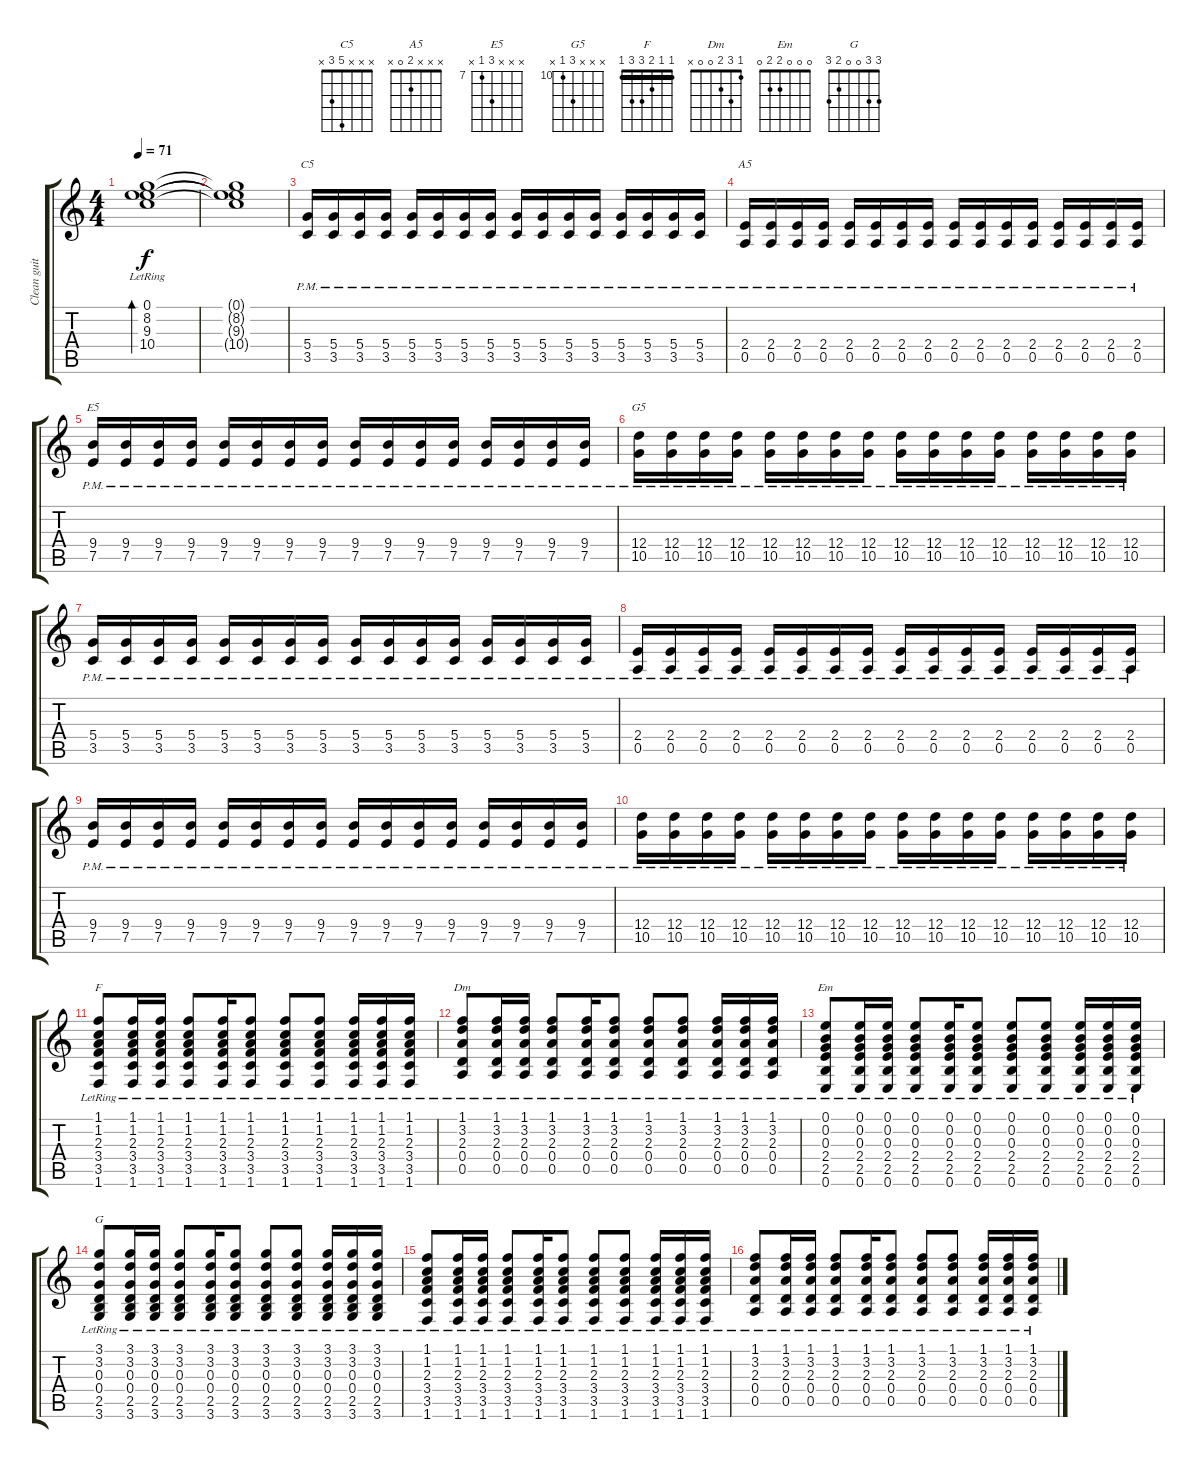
\track ("Clean guitar" "Clean guit") {instrument electricguitarjazz}
\staff {score tabs}
\tuning (E4 B3 G3 D3 A2 E2) {hide}
\chord ("C5" x x x 5 3 x)
\chord ("A5" x x x 2 0 x)
\chord ("E5" x x x 9 7 x) {firstfret 7}
\chord ("G5" x x x 12 10 x) {firstfret 10}
\chord ("F" 1 1 2 3 3 1) {barre 1}
\chord ("Dm" 1 3 2 0 0 x)
\chord ("Em" 0 0 0 2 2 0)
\chord ("G" 3 3 0 0 2 3)
\ts (4 4)
\tempo 71
\clef g2
\ks c
(0.1 8.2 9.3 10.4{lr}).1{bd 120 dy f} |
(0.1{t} 8.2{t} 9.3{t} 10.4{t}).1 |
(5.4 3.5{pm}).16{ch "C5"} (5.4 3.5{pm}).16 (5.4{pm} 3.5{pm}).16 (5.4{pm} 3.5{pm}).16 (5.4{pm} 3.5{pm}).16 (5.4{pm} 3.5{pm}).16 (5.4{pm} 3.5{pm}).16 (5.4{pm} 3.5{pm}).16 (5.4{pm} 3.5{pm}).16 (5.4{pm} 3.5{pm}).16 (5.4{pm} 3.5{pm}).16 (5.4{pm} 3.5{pm}).16 (5.4{pm} 3.5{pm}).16 (5.4{pm} 3.5{pm}).16 (5.4{pm} 3.5{pm}).16 (5.4{pm} 3.5{pm}).16 |
(2.4{pm} 0.5{pm}).16{ch "A5"} (2.4{pm} 0.5{pm}).16 (2.4{pm} 0.5{pm}).16 (2.4{pm} 0.5{pm}).16 (2.4{pm} 0.5{pm}).16 (2.4{pm} 0.5{pm}).16 (2.4{pm} 0.5{pm}).16 (2.4{pm} 0.5{pm}).16 (2.4{pm} 0.5{pm}).16 (2.4{pm} 0.5{pm}).16 (2.4{pm} 0.5{pm}).16 (2.4{pm} 0.5{pm}).16 (2.4{pm} 0.5{pm}).16 (2.4{pm} 0.5{pm}).16 (2.4{pm} 0.5{pm}).16 (2.4{pm} 0.5{pm}).16 |
(9.4{pm} 7.5{pm}).16{ch "E5"} (9.4{pm} 7.5{pm}).16 (9.4{pm} 7.5{pm}).16 (9.4{pm} 7.5{pm}).16 (9.4{pm} 7.5{pm}).16 (9.4{pm} 7.5{pm}).16 (9.4{pm} 7.5{pm}).16 (9.4{pm} 7.5{pm}).16 (9.4{pm} 7.5{pm}).16 (9.4{pm} 7.5{pm}).16 (9.4{pm} 7.5{pm}).16 (9.4{pm} 7.5{pm}).16 (9.4{pm} 7.5{pm}).16 (9.4{pm} 7.5{pm}).16 (9.4{pm} 7.5{pm}).16 (9.4{pm} 7.5{pm}).16 |
(12.4{pm} 10.5{pm}).16{ch "G5"} (12.4{pm} 10.5{pm}).16 (12.4{pm} 10.5{pm}).16 (12.4{pm} 10.5{pm}).16 (12.4{pm} 10.5{pm}).16 (12.4{pm} 10.5{pm}).16 (12.4{pm} 10.5{pm}).16 (12.4{pm} 10.5{pm}).16 (12.4{pm} 10.5{pm}).16 (12.4{pm} 10.5{pm}).16 (12.4{pm} 10.5{pm}).16 (12.4{pm} 10.5{pm}).16 (12.4{pm} 10.5{pm}).16 (12.4{pm} 10.5{pm}).16 (12.4{pm} 10.5{pm}).16 (12.4{pm} 10.5{pm}).16 |
(5.4 3.5{pm}).16 (5.4 3.5{pm}).16 (5.4{pm} 3.5{pm}).16 (5.4{pm} 3.5{pm}).16 (5.4{pm} 3.5{pm}).16 (5.4{pm} 3.5{pm}).16 (5.4{pm} 3.5{pm}).16 (5.4{pm} 3.5{pm}).16 (5.4{pm} 3.5{pm}).16 (5.4{pm} 3.5{pm}).16 (5.4{pm} 3.5{pm}).16 (5.4{pm} 3.5{pm}).16 (5.4{pm} 3.5{pm}).16 (5.4{pm} 3.5{pm}).16 (5.4{pm} 3.5{pm}).16 (5.4{pm} 3.5{pm}).16 |
(2.4{pm} 0.5{pm}).16 (2.4{pm} 0.5{pm}).16 (2.4{pm} 0.5{pm}).16 (2.4{pm} 0.5{pm}).16 (2.4{pm} 0.5{pm}).16 (2.4{pm} 0.5{pm}).16 (2.4{pm} 0.5{pm}).16 (2.4{pm} 0.5{pm}).16 (2.4{pm} 0.5{pm}).16 (2.4{pm} 0.5{pm}).16 (2.4{pm} 0.5{pm}).16 (2.4{pm} 0.5{pm}).16 (2.4{pm} 0.5{pm}).16 (2.4{pm} 0.5{pm}).16 (2.4{pm} 0.5{pm}).16 (2.4{pm} 0.5{pm}).16 |
(9.4{pm} 7.5{pm}).16 (9.4{pm} 7.5{pm}).16 (9.4{pm} 7.5{pm}).16 (9.4{pm} 7.5{pm}).16 (9.4{pm} 7.5{pm}).16 (9.4{pm} 7.5{pm}).16 (9.4{pm} 7.5{pm}).16 (9.4{pm} 7.5{pm}).16 (9.4{pm} 7.5{pm}).16 (9.4{pm} 7.5{pm}).16 (9.4{pm} 7.5{pm}).16 (9.4{pm} 7.5{pm}).16 (9.4{pm} 7.5{pm}).16 (9.4{pm} 7.5{pm}).16 (9.4{pm} 7.5{pm}).16 (9.4{pm} 7.5{pm}).16 |
(12.4{pm} 10.5{pm}).16 (12.4{pm} 10.5{pm}).16 (12.4{pm} 10.5{pm}).16 (12.4{pm} 10.5{pm}).16 (12.4{pm} 10.5{pm}).16 (12.4{pm} 10.5{pm}).16 (12.4{pm} 10.5{pm}).16 (12.4{pm} 10.5{pm}).16 (12.4{pm} 10.5{pm}).16 (12.4{pm} 10.5{pm}).16 (12.4{pm} 10.5{pm}).16 (12.4{pm} 10.5{pm}).16 (12.4{pm} 10.5{pm}).16 (12.4{pm} 10.5{pm}).16 (12.4{pm} 10.5{pm}).16 (12.4{pm} 10.5{pm}).16 |
(1.1{lr} 1.2{lr} 2.3{lr} 3.4{lr} 3.5{lr} 1.6{lr}).8{ch "F"} (1.1{lr} 1.2{lr} 2.3{lr} 3.4{lr} 3.5{lr} 1.6{lr}).16 (1.1{lr} 1.2{lr} 2.3{lr} 3.4{lr} 3.5{lr} 1.6{lr}).16 (1.1{lr} 1.2{lr} 2.3{lr} 3.4{lr} 3.5{lr} 1.6{lr}).8 (1.1{lr} 1.2{lr} 2.3{lr} 3.4{lr} 3.5{lr} 1.6{lr}).16 (1.1{lr} 1.2{lr} 2.3{lr} 3.4{lr} 3.5{lr} 1.6{lr}).8 (1.1{lr} 1.2{lr} 2.3{lr} 3.4{lr} 3.5{lr} 1.6{lr}).8 (1.1{lr} 1.2{lr} 2.3{lr} 3.4{lr} 3.5{lr} 1.6{lr}).8 (1.1{lr} 1.2{lr} 2.3{lr} 3.4{lr} 3.5{lr} 1.6{lr}).16 (1.1{lr} 1.2{lr} 2.3{lr} 3.4{lr} 3.5{lr} 1.6{lr}).16 (1.1{lr} 1.2{lr} 2.3{lr} 3.4{lr} 3.5{lr} 1.6{lr}).16 |
(1.1{lr} 3.2{lr} 2.3{lr} 0.4{lr} 0.5{lr}).8{ch "Dm"} (1.1{lr} 3.2{lr} 2.3{lr} 0.4{lr} 0.5{lr}).16 (1.1{lr} 3.2{lr} 2.3{lr} 0.4{lr} 0.5{lr}).16 (1.1{lr} 3.2{lr} 2.3{lr} 0.4{lr} 0.5{lr}).8 (1.1{lr} 3.2{lr} 2.3{lr} 0.4{lr} 0.5{lr}).16 (1.1{lr} 3.2{lr} 2.3{lr} 0.4{lr} 0.5{lr}).8 (1.1{lr} 3.2{lr} 2.3{lr} 0.4{lr} 0.5{lr}).8 (1.1{lr} 3.2{lr} 2.3{lr} 0.4{lr} 0.5{lr}).8 (1.1{lr} 3.2{lr} 2.3{lr} 0.4{lr} 0.5{lr}).16 (1.1{lr} 3.2{lr} 2.3{lr} 0.4{lr} 0.5{lr}).16 (1.1{lr} 3.2{lr} 2.3{lr} 0.4{lr} 0.5{lr}).16 |
(0.1{lr} 0.2{lr} 0.3{lr} 2.4{lr} 2.5{lr} 0.6{lr}).8{ch "Em"} (0.1{lr} 0.2{lr} 0.3{lr} 2.4{lr} 2.5{lr} 0.6{lr}).16 (0.1{lr} 0.2{lr} 0.3{lr} 2.4{lr} 2.5{lr} 0.6{lr}).16 (0.1{lr} 0.2{lr} 0.3{lr} 2.4{lr} 2.5{lr} 0.6{lr}).8 (0.1{lr} 0.2{lr} 0.3{lr} 2.4{lr} 2.5{lr} 0.6{lr}).16 (0.1{lr} 0.2{lr} 0.3{lr} 2.4{lr} 2.5{lr} 0.6{lr}).8 (0.1{lr} 0.2{lr} 0.3{lr} 2.4{lr} 2.5{lr} 0.6{lr}).8 (0.1{lr} 0.2{lr} 0.3{lr} 2.4{lr} 2.5{lr} 0.6{lr}).8 (0.1{lr} 0.2{lr} 0.3{lr} 2.4{lr} 2.5{lr} 0.6{lr}).16 (0.1{lr} 0.2{lr} 0.3{lr} 2.4{lr} 2.5{lr} 0.6{lr}).16 (0.1{lr} 0.2{lr} 0.3{lr} 2.4{lr} 2.5{lr} 0.6{lr}).16 |
(3.1{lr} 3.2{lr} 0.3{lr} 0.4{lr} 2.5{lr} 3.6{lr}).8{ch "G"} (3.1{lr} 3.2{lr} 0.3{lr} 0.4{lr} 2.5{lr} 3.6{lr}).16 (3.1{lr} 3.2{lr} 0.3{lr} 0.4{lr} 2.5{lr} 3.6{lr}).16 (3.1{lr} 3.2{lr} 0.3{lr} 0.4{lr} 2.5{lr} 3.6{lr}).8 (3.1{lr} 3.2{lr} 0.3{lr} 0.4{lr} 2.5{lr} 3.6{lr}).16 (3.1{lr} 3.2{lr} 0.3{lr} 0.4{lr} 2.5{lr} 3.6{lr}).8 (3.1{lr} 3.2{lr} 0.3{lr} 0.4{lr} 2.5{lr} 3.6{lr}).8 (3.1{lr} 3.2{lr} 0.3{lr} 0.4{lr} 2.5{lr} 3.6{lr}).8 (3.1{lr} 3.2{lr} 0.3{lr} 0.4{lr} 2.5{lr} 3.6{lr}).16 (3.1{lr} 3.2{lr} 0.3{lr} 0.4{lr} 2.5{lr} 3.6{lr}).16 (3.1{lr} 3.2{lr} 0.3{lr} 0.4{lr} 2.5{lr} 3.6{lr}).16 |
(1.1{lr} 1.2{lr} 2.3{lr} 3.4{lr} 3.5{lr} 1.6{lr}).8 (1.1{lr} 1.2{lr} 2.3{lr} 3.4{lr} 3.5{lr} 1.6{lr}).16 (1.1{lr} 1.2{lr} 2.3{lr} 3.4{lr} 3.5{lr} 1.6{lr}).16 (1.1{lr} 1.2{lr} 2.3{lr} 3.4{lr} 3.5{lr} 1.6{lr}).8 (1.1{lr} 1.2{lr} 2.3{lr} 3.4{lr} 3.5{lr} 1.6{lr}).16 (1.1{lr} 1.2{lr} 2.3{lr} 3.4{lr} 3.5{lr} 1.6{lr}).8 (1.1{lr} 1.2{lr} 2.3{lr} 3.4{lr} 3.5{lr} 1.6{lr}).8 (1.1{lr} 1.2{lr} 2.3{lr} 3.4{lr} 3.5{lr} 1.6{lr}).8 (1.1{lr} 1.2{lr} 2.3{lr} 3.4{lr} 3.5{lr} 1.6{lr}).16 (1.1{lr} 1.2{lr} 2.3{lr} 3.4{lr} 3.5{lr} 1.6{lr}).16 (1.1{lr} 1.2{lr} 2.3{lr} 3.4{lr} 3.5{lr} 1.6{lr}).16 |
(1.1{lr} 3.2{lr} 2.3{lr} 0.4{lr} 0.5{lr}).8 (1.1{lr} 3.2{lr} 2.3{lr} 0.4{lr} 0.5{lr}).16 (1.1{lr} 3.2{lr} 2.3{lr} 0.4{lr} 0.5{lr}).16 (1.1{lr} 3.2{lr} 2.3{lr} 0.4{lr} 0.5{lr}).8 (1.1{lr} 3.2{lr} 2.3{lr} 0.4{lr} 0.5{lr}).16 (1.1{lr} 3.2{lr} 2.3{lr} 0.4{lr} 0.5{lr}).8 (1.1{lr} 3.2{lr} 2.3{lr} 0.4{lr} 0.5{lr}).8 (1.1{lr} 3.2{lr} 2.3{lr} 0.4{lr} 0.5{lr}).8 (1.1{lr} 3.2{lr} 2.3{lr} 0.4{lr} 0.5{lr}).16 (1.1{lr} 3.2{lr} 2.3{lr} 0.4{lr} 0.5{lr}).16 (1.1{lr} 3.2{lr} 2.3{lr} 0.4{lr} 0.5{lr}).16
